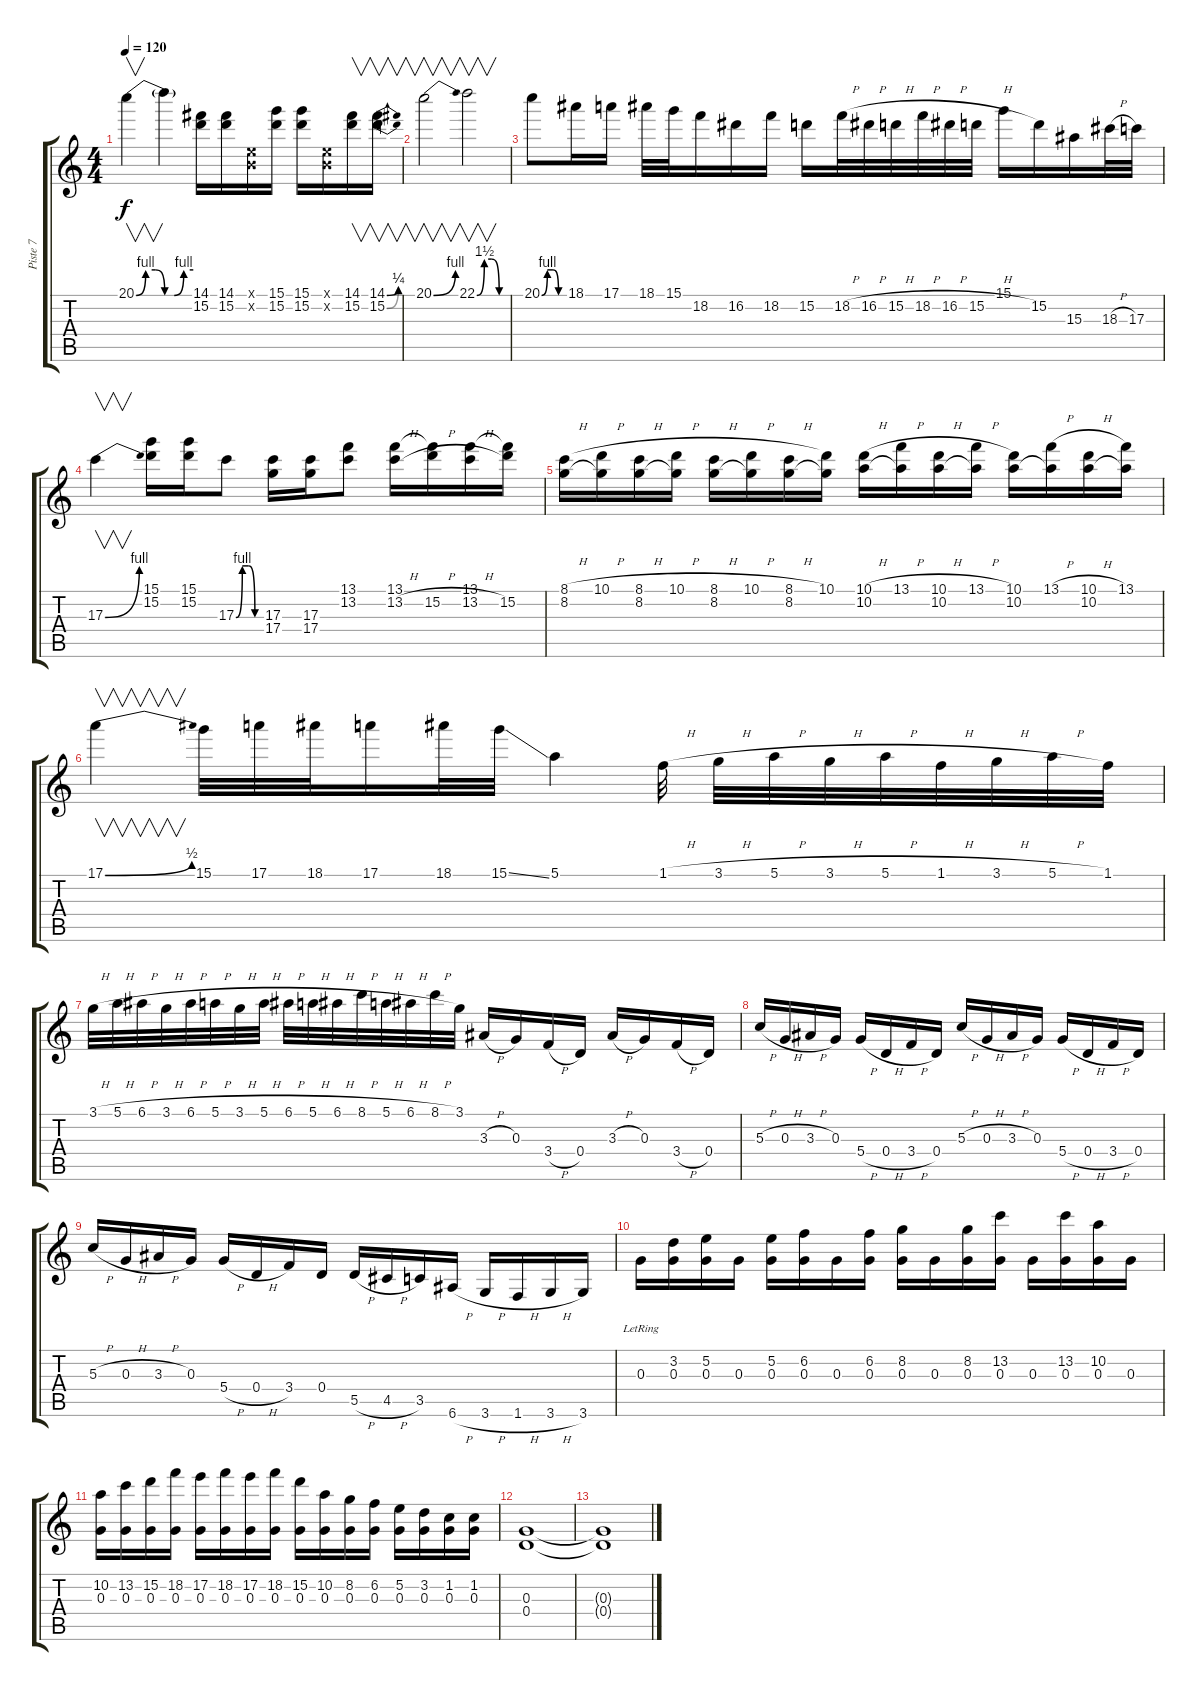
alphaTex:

\track ("Piste 7" "Piste 7") {instrument distortionguitar}
\staff {score tabs}
\tuning (E4 B3 G3 D3 A2 E2) {hide}
\ts (4 4)
\tempo 120
\clef g2
\ks c
20.1{be (custom 0 0 10 4 20 4 30 0 40 0 50 4 60 4)}.4{v dy f} 20.1{t}.4 (14.1 15.2).16 (14.1 15.2).16 (0.1{x} 0.2{x}).16 (15.1 15.2).16 (15.1 15.2).16 (0.1{x} 0.2{x}).16 (14.1 15.2).16{v} (14.1{be (bend 0 0 60 1)} 15.2{be (bend 0 0 60 1)}).16{v} |
20.1{be (bend 0 0 60 4)}.2{v} 22.1{be (custom 0 0 15 6 30 6 45 0 60 0)}.2{v} |
20.1{be (custom 0 0 15 4 30 4 45 0 60 0)}.8 18.1.16 17.1.16 18.1.32 15.1.32 18.2.16 16.2.16 18.2.16 15.2.16 18.2{h}.32 16.2{h}.32 15.2{h}.32 18.2{h}.32 16.2{h}.32 15.2{h}.32 15.1.16 15.2.16 15.3.16 18.3{h}.32 17.3.32 |
17.3{be (bend 0 0 60 4)}.4{v} (15.1 15.2).16 (15.1 15.2).16 17.3{be (custom 0 0 15 4 30 4 45 0 60 0)}.8 (17.3 17.4).16 (17.3 17.4).16 (13.1 13.2).8 (13.1 13.2{h}).16 (13.1{t} 15.2{h}).16 (13.1 13.2{h}).16 (13.1{t} 15.2).16 |
(8.1{h} 8.2).16 (10.1{h} 8.2{t}).16 (8.1{h} 8.2).16 (10.1{h} 8.2{t}).16 (8.1{h} 8.2).16 (10.1{h} 8.2{t}).16 (8.1{h} 8.2).16 (10.1 8.2{t}).16 (10.1{h} 10.2).16 (13.1{h} 10.2{t}).16 (10.1{h} 10.2).16 (13.1{h} 10.2{t}).16 (10.1 10.2).16 (13.1{h} 10.2{t}).16 (10.1{h} 10.2).16 (13.1 10.2{t}).16 |
17.1{be (bend 0 0 60 2)}.4{v} 15.1.32 17.1.32 18.1.32 17.1.16 18.1.32 15.1{ss}.32 5.1.4 1.1{h}.32 3.1{h}.32 5.1{h}.32 3.1{h}.32 5.1{h}.32 1.1{h}.32 3.1{h}.32 5.1{h}.32 1.1.32 |
3.1{h}.32 5.1{h}.32 6.1{h}.32 3.1{h}.32 6.1{h}.32 5.1{h}.32 3.1{h}.32 5.1{h}.32 6.1{h}.32 5.1{h}.32 6.1{h}.32 8.1{h}.32 5.1{h}.32 6.1{h}.32 8.1{h}.32 3.1.32 3.3{h}.16 0.3.16 3.4{h}.16 0.4.16 3.3{h}.16 0.3.16 3.4{h}.16 0.4.16 |
5.3{h}.16 0.3{h}.16 3.3{h}.16 0.3.16 5.4{h}.16 0.4{h}.16 3.4{h}.16 0.4.16 5.3{h}.16 0.3{h}.16 3.3{h}.16 0.3.16 5.4{h}.16 0.4{h}.16 3.4{h}.16 0.4.16 |
5.3{h}.16 0.3{h}.16 3.3{h}.16 0.3.16 5.4{h}.16 0.4{h}.16 3.4.16 0.4.16 5.5{h}.16 4.5{h}.16 3.5.16 6.6{h}.16 3.6{h}.16 1.6{h}.16 3.6{h}.16 3.6.16 |
0.3{lr}.16 (3.2 0.3).16 (5.2 0.3).16 0.3.16 (5.2 0.3).16 (6.2 0.3).16 0.3.16 (6.2 0.3).16 (8.2 0.3).16 0.3.16 (8.2 0.3).16 (13.2 0.3).16 0.3.16 (13.2 0.3).16 (10.2 0.3).16 0.3.16 |
(10.2 0.3).16 (13.2 0.3).16 (15.2 0.3).16 (18.2 0.3).16 (17.2 0.3).16 (18.2 0.3).16 (17.2 0.3).16 (18.2 0.3).16 (15.2 0.3).16 (10.2 0.3).16 (8.2 0.3).16 (6.2 0.3).16 (5.2 0.3).16 (3.2 0.3).16 (1.2 0.3).16 (1.2 0.3).16 |
(0.3 0.4).1 |
(0.3{t} 0.4{t}).1
